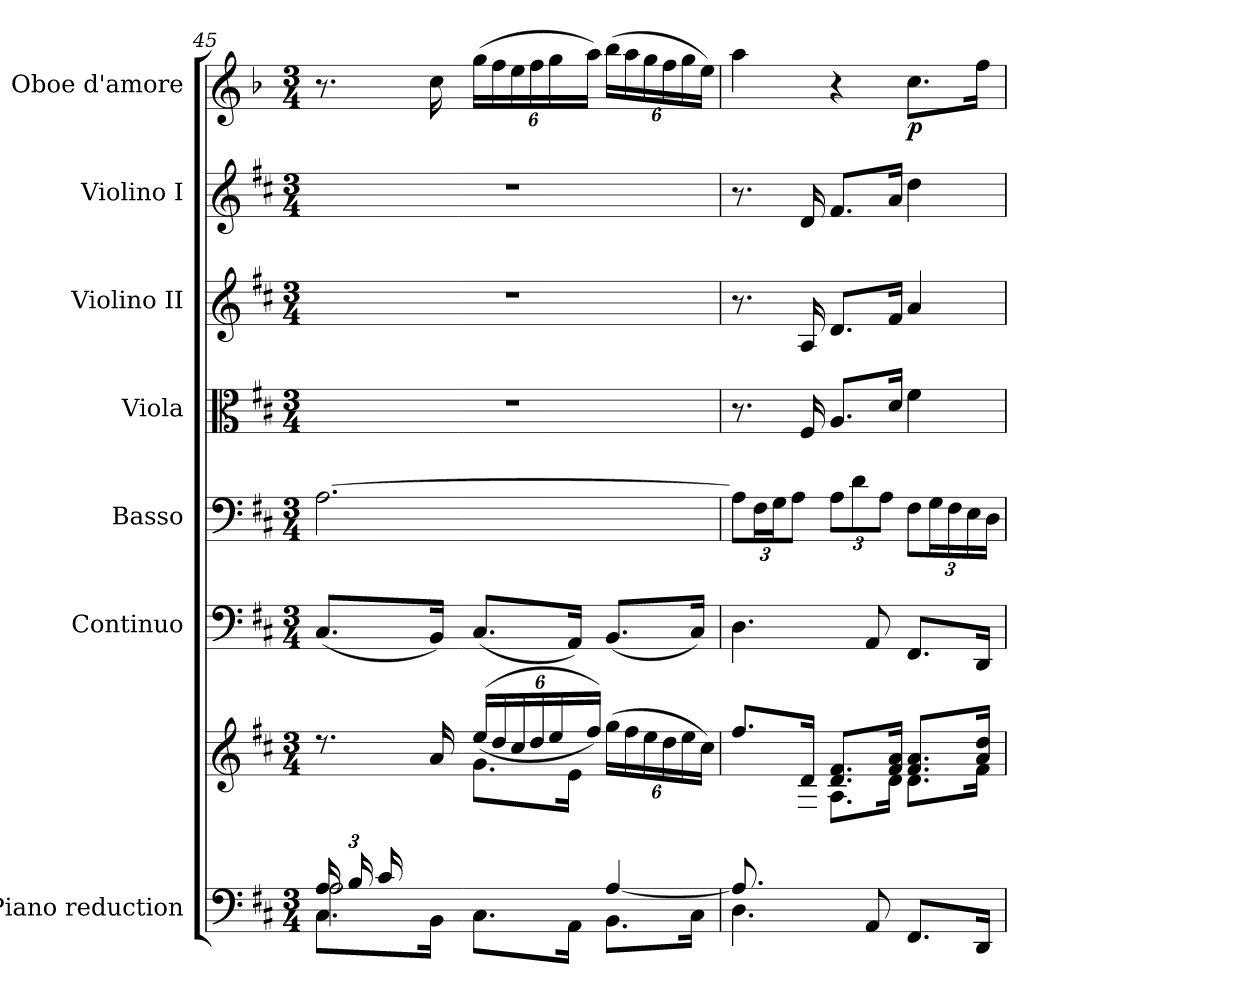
**kern	**kern	**kern	**kern	**kern	**dynam	**kern	**dynam	**kern	**dynam	**kern	**dynam
*part7	*part7	*part6	*part5	*part4	*part4	*part3	*part3	*part2	*part2	*part1	*part1
*staff8	*staff7	*staff6	*staff5	*staff4	*staff4	*staff3	*staff3	*staff2	*staff2	*staff1	*staff1
*I"Piano reduction	*	*I"Continuo	*I"Basso	*I"Viola	*	*I"Violino II	*	*I"Violino I	*	*I"Oboe d'amore	*
*I'Pno	*	*	*	*	*	*	*	*	*	*I'Ob	*
*clefF4	*clefG2	*clefF4	*clefF4	*clefC3	*	*clefG2	*	*clefG2	*	*clefG2	*
*	*	*	*	*	*	*	*	*	*	*ITrd2c3	*
*k[f#c#]	*k[f#c#]	*k[f#c#]	*k[f#c#]	*k[f#c#]	*	*k[f#c#]	*	*k[f#c#]	*	*k[f#c#]	*
*M3/4	*M3/4	*M3/4	*M3/4	*M3/4	*	*M3/4	*	*M3/4	*	*M3/4	*
*Xbrackettup	*	*	*	*	*	*	*	*	*	*	*
=45	=45	=45	=45	=45	=45	=45	=45	=45	=45	=45	=45
*^	*^	*	*	*	*	*	*	*	*	*	*
*	*^	*	*	*	*	*	*	*	*	*	*	*	*
(24A/LL	2A\	8.C#\L	8.r	8ryy	(8.C#/L	[2.A\	2.r	.	2.r	.	2.r	.	8.r	.
24B/	.	.	.	.	.	.	.	.	.	.	.	.	.	.
24c#/	.	.	.	.	.	.	.	.	.	.	.	.	.	.
2ryy	.	.	.	24d\	.	.	.	.	.	.	.	.	.	.
.	.	.	.	24e\	.	.	.	.	.	.	.	.	.	.
.	.	16BB\Jk	16a/	.	16BB/Jk)	.	.	.	.	.	.	.	16a\	.
.	.	.	.	24f#\JJ)	.	.	.	.	.	.	.	.	.	.
*	*	*	*Xbrackettup	*	*	*	*	*	*	*	*	*	*Xbrackettup	*
.	.	8.C#\L	((24ee/LL	8.g\L	(8.C#/L	.	.	.	.	.	.	.	(24ee\LL	.
.	.	.	24dd/	.	.	.	.	.	.	.	.	.	24dd\	.
.	.	.	24cc#/	.	.	.	.	.	.	.	.	.	24cc#\	.
.	.	.	24dd/	.	.	.	.	.	.	.	.	.	24dd\	.
.	.	.	24ee/	.	.	.	.	.	.	.	.	.	24ee\	.
.	.	16AA\Jk	.	16e\Jk	16AA/Jk)	.	.	.	.	.	.	.	.	.
.	.	.	24ff#/JJ))	.	.	.	.	.	.	.	.	.	24ff#\JJ)	.
.	[4A/	8.BB\L	(>24gg\LL	4ryy	(8.BB/L	.	.	.	.	.	.	.	(24gg\LL	.
.	.	.	24ff#\	.	.	.	.	.	.	.	.	.	24ff#\	.
.	.	.	24ee\	.	.	.	.	.	.	.	.	.	24ee\	.
8ryy	.	.	24dd\	.	.	.	.	.	.	.	.	.	24dd\	.
.	.	.	24ee\	.	.	.	.	.	.	.	.	.	24ee\	.
.	.	16C#\Jk	.	.	16C#/Jk)	.	.	.	.	.	.	.	.	.
.	.	.	24cc#\JJ)	.	.	.	.	.	.	.	.	.	24cc#\JJ)	.
*	*v	*v	*	*	*	*	*	*	*	*	*	*	*	*
=46	=46	=46	=46	=46	=46	=46	=46	=46	=46	=46	=46	=46	=46
8.A/L]	4.D\	8.ff#/L	8.ryy	4.D\	12A\L]	8.r	.	8.r	.	8.r	.	4ff#\	.
.	.	.	.	.	24F#\L	.	.	.	.	.	.	.	.
.	.	.	.	.	24G\J	.	.	.	.	.	.	.	.
.	.	.	.	.	12A\J	.	.	.	.	.	.	.	.
!	!	!	!	!	!	!	!LO:DY:b	!	!	!	!	!	!
!	!	!	!	!	!	!	!LO:DY:n=1:b	!	!LO:DY:b	!	!	!	!
!	!	!	!	!	!	!	!	!	!LO:DY:n=1:b	!	!LO:DY:b	!	!
!	!	!	!	!	!	!	!	!	!	!	!LO:DY:n=1:b	!	!
2ryy	.	16d/Jk	16F#\ 16A\Jk	.	.	16F#/	other-dynamics f	16A/	other-dynamics f	16d/	other-dynamics f	.	.
*	*	*	*	*	*Xbrackettup	*	*	*	*	*	*	*	*
.	.	8.d/ 8.f#/L	8.A\L	.	12A\L	8.A/L	.	8.d/L	.	8.f#/L	.	4r	.
.	.	.	.	.	12d\	.	.	.	.	.	.	.	.
.	8AA/	.	.	8AA/	.	.	.	.	.	.	.	.	.
.	.	.	.	.	12A\J	.	.	.	.	.	.	.	.
.	.	16f#/ 16a/Jk	16d\Jk	.	.	16d/Jk	.	16f#/Jk	.	16a/Jk	.	.	.
!	!	!	!	!	!	!	!	!	!	!	!	!	!LO:DY:b
.	8.FF#/L	8.f#/ 8.a/L	8.d\L	8.FF#/L	12F#\L	4f#\	.	4a/	.	4dd\	.	8.a\L	p
.	.	.	.	.	24G\L	.	.	.	.	.	.	.	.
.	.	.	.	.	24F#\	.	.	.	.	.	.	.	.
.	.	.	.	.	24E\	.	.	.	.	.	.	.	.
16ryy	16DD/Jk	16a/ 16dd/Jk	16f#\Jk	16DD/Jk	.	.	.	.	.	.	.	16dd\Jk	.
.	.	.	.	.	24D\JJ	.	.	.	.	.	.	.	.
*v	*v	*	*	*	*	*	*	*	*	*	*	*	*
*	*v	*v	*	*	*	*	*	*	*	*	*	*
=	=	=	=	=	=	=	=	=	=	=	=
*-	*-	*-	*-	*-	*-	*-	*-	*-	*-	*-	*-
